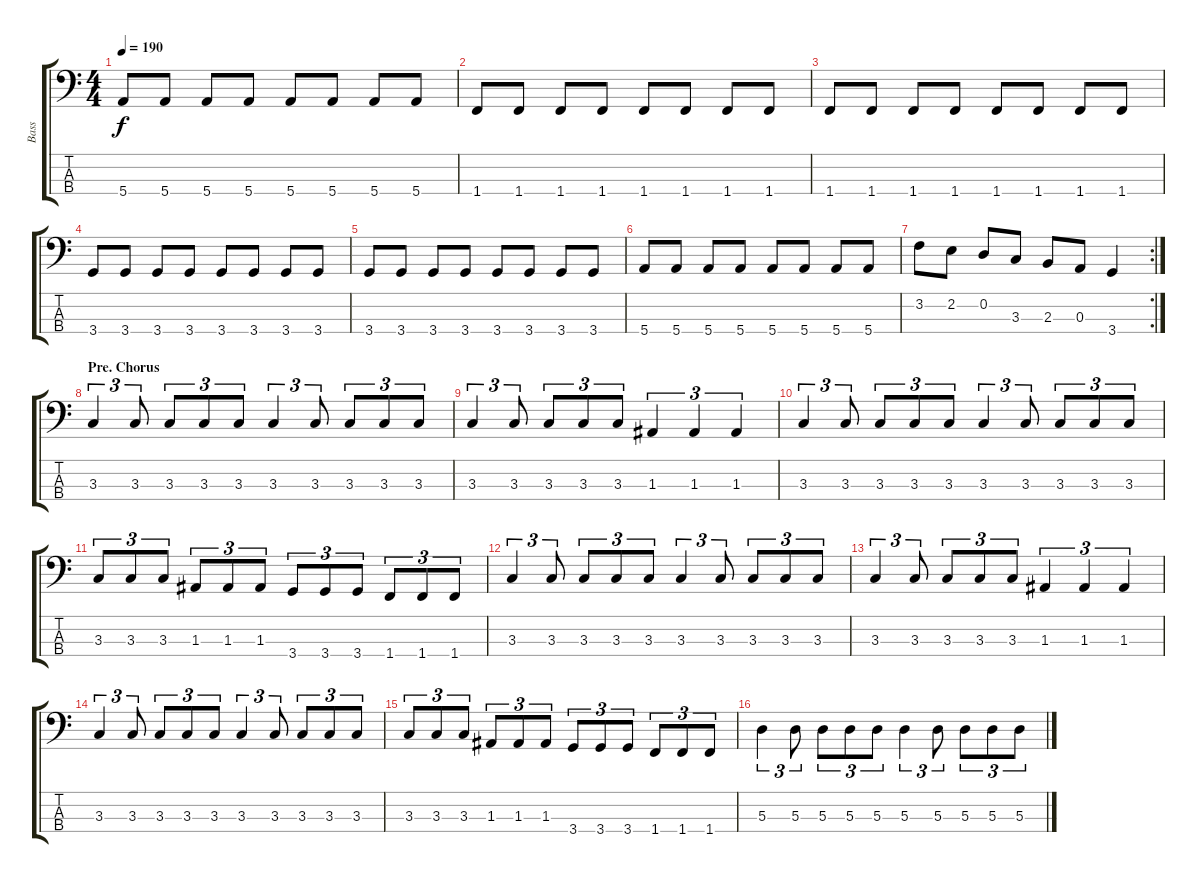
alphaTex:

\track ("Bass" "Bass") {instrument electricbasspick}
\staff {score tabs}
\tuning (G2 D2 A1 E1) {hide}
\ts (4 4)
\tempo 190
\clef f4
\ks c
5.4.8{dy f} 5.4.8 5.4.8 5.4.8 5.4.8 5.4.8 5.4.8 5.4.8 |
1.4.8 1.4.8 1.4.8 1.4.8 1.4.8 1.4.8 1.4.8 1.4.8 |
1.4.8 1.4.8 1.4.8 1.4.8 1.4.8 1.4.8 1.4.8 1.4.8 |
3.4.8 3.4.8 3.4.8 3.4.8 3.4.8 3.4.8 3.4.8 3.4.8 |
3.4.8 3.4.8 3.4.8 3.4.8 3.4.8 3.4.8 3.4.8 3.4.8 |
5.4.8 5.4.8 5.4.8 5.4.8 5.4.8 5.4.8 5.4.8 5.4.8 |
\rc 2
3.2.8 2.2.8 0.2.8 3.3.8 2.3.8 0.3.8 3.4.4 |
\section ("" "Pre. Chorus")
3.3.4{tu (3 2)} 3.3.8{tu (3 2)} 3.3.8{tu (3 2)} 3.3.8{tu (3 2)} 3.3.8{tu (3 2)} 3.3.4{tu (3 2)} 3.3.8{tu (3 2)} 3.3.8{tu (3 2)} 3.3.8{tu (3 2)} 3.3.8{tu (3 2)} |
3.3.4{tu (3 2)} 3.3.8{tu (3 2)} 3.3.8{tu (3 2)} 3.3.8{tu (3 2)} 3.3.8{tu (3 2)} 1.3.4{tu (3 2)} 1.3.4{tu (3 2)} 1.3.4{tu (3 2)} |
3.3.4{tu (3 2)} 3.3.8{tu (3 2)} 3.3.8{tu (3 2)} 3.3.8{tu (3 2)} 3.3.8{tu (3 2)} 3.3.4{tu (3 2)} 3.3.8{tu (3 2)} 3.3.8{tu (3 2)} 3.3.8{tu (3 2)} 3.3.8{tu (3 2)} |
3.3.8{tu (3 2)} 3.3.8{tu (3 2)} 3.3.8{tu (3 2)} 1.3.8{tu (3 2)} 1.3.8{tu (3 2)} 1.3.8{tu (3 2)} 3.4.8{tu (3 2)} 3.4.8{tu (3 2)} 3.4.8{tu (3 2)} 1.4.8{tu (3 2)} 1.4.8{tu (3 2)} 1.4.8{tu (3 2)} |
3.3.4{tu (3 2)} 3.3.8{tu (3 2)} 3.3.8{tu (3 2)} 3.3.8{tu (3 2)} 3.3.8{tu (3 2)} 3.3.4{tu (3 2)} 3.3.8{tu (3 2)} 3.3.8{tu (3 2)} 3.3.8{tu (3 2)} 3.3.8{tu (3 2)} |
3.3.4{tu (3 2)} 3.3.8{tu (3 2)} 3.3.8{tu (3 2)} 3.3.8{tu (3 2)} 3.3.8{tu (3 2)} 1.3.4{tu (3 2)} 1.3.4{tu (3 2)} 1.3.4{tu (3 2)} |
3.3.4{tu (3 2)} 3.3.8{tu (3 2)} 3.3.8{tu (3 2)} 3.3.8{tu (3 2)} 3.3.8{tu (3 2)} 3.3.4{tu (3 2)} 3.3.8{tu (3 2)} 3.3.8{tu (3 2)} 3.3.8{tu (3 2)} 3.3.8{tu (3 2)} |
3.3.8{tu (3 2)} 3.3.8{tu (3 2)} 3.3.8{tu (3 2)} 1.3.8{tu (3 2)} 1.3.8{tu (3 2)} 1.3.8{tu (3 2)} 3.4.8{tu (3 2)} 3.4.8{tu (3 2)} 3.4.8{tu (3 2)} 1.4.8{tu (3 2)} 1.4.8{tu (3 2)} 1.4.8{tu (3 2)} |
5.3.4{tu (3 2)} 5.3.8{tu (3 2)} 5.3.8{tu (3 2)} 5.3.8{tu (3 2)} 5.3.8{tu (3 2)} 5.3.4{tu (3 2)} 5.3.8{tu (3 2)} 5.3.8{tu (3 2)} 5.3.8{tu (3 2)} 5.3.8{tu (3 2)}
